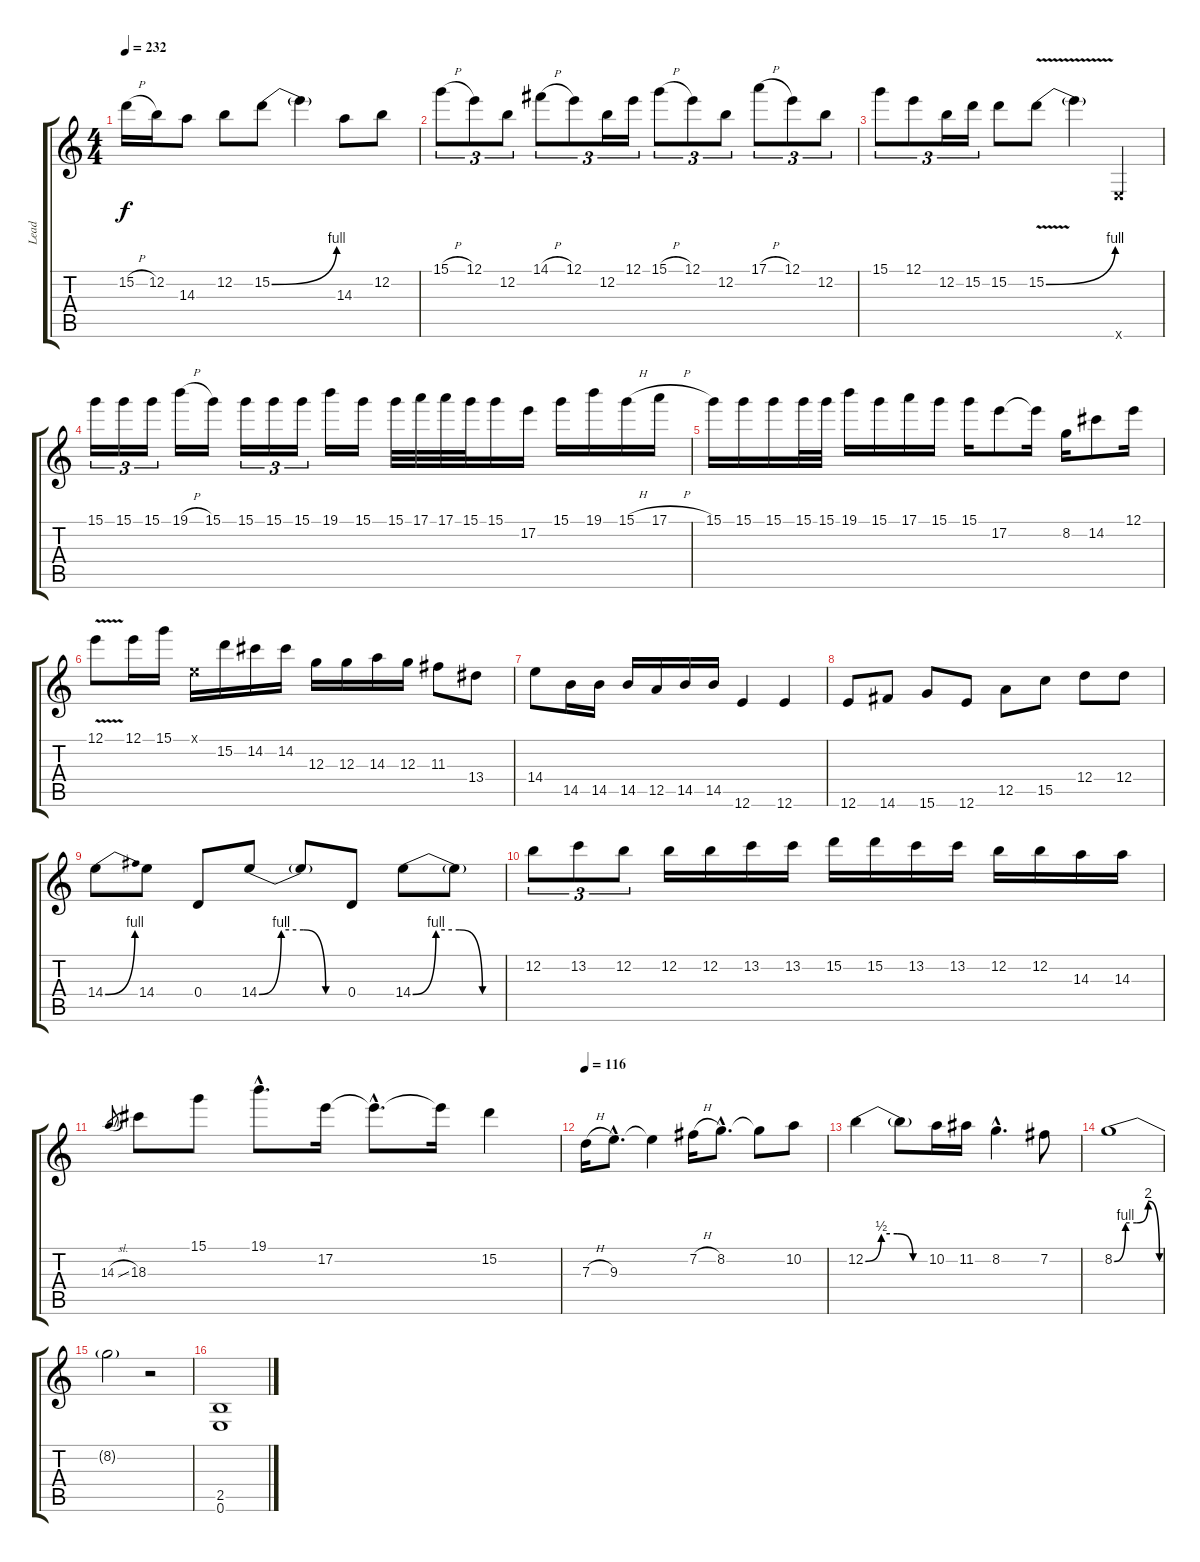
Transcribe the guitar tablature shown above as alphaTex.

\track ("Lead" "Lead") {instrument distortionguitar}
\staff {score tabs}
\tuning (E4 B3 G3 D3 A2 E2) {hide}
\ts (4 4)
\tempo 232
\clef g2
\ks c
15.2{h}.16{dy f} 12.2.16 14.3.8 12.2.8 15.2{be (bend 0 0 60 4)}.8 15.2{t}.4 14.3.8 12.2.8 |
15.1{h}.8{tu (3 2)} 12.1.8{tu (3 2)} 12.2.8{tu (3 2)} 14.1{h}.8{tu (3 2)} 12.1.8{tu (3 2)} 12.2.16{tu (3 2)} 12.1.16{tu (3 2)} 15.1{h}.8{tu (3 2)} 12.1.8{tu (3 2)} 12.2.8{tu (3 2)} 17.1{h}.8{tu (3 2)} 12.1.8{tu (3 2)} 12.2.8{tu (3 2)} |
15.1.8{tu (3 2)} 12.1.8{tu (3 2)} 12.2.16{tu (3 2)} 15.2.16{tu (3 2)} 15.2.8 15.2{be (bend 0 0 60 4) v}.8 15.2{t}.4 0.6{x}.4 |
15.1.16{tu (3 2)} 15.1.16{tu (3 2)} 15.1.16{tu (3 2)} 19.1{h}.16 15.1.16 15.1.16{tu (3 2)} 15.1.16{tu (3 2)} 15.1.16{tu (3 2)} 19.1.16 15.1.16 15.1.32 17.1.32 17.1.32 15.1.32 15.1.16 17.2.16 15.1.16 19.1.16 15.1{h}.16 17.1{h}.16 |
15.1.16 15.1.16 15.1.16 15.1.32 15.1.32 19.1.16 15.1.16 17.1.16 15.1.16 15.1.16 17.2.8 17.2{t}.16 8.2.16 14.2.8 12.1.16 |
12.1{v}.8 12.1.16 15.1.16 0.1{x}.16 15.2.16 14.2.16 14.2.16 12.3.16 12.3.16 14.3.16 12.3.16 11.3.8 13.4.8 |
14.4.8 14.5.16 14.5.16 14.5.16 12.5.16 14.5.16 14.5.16 12.6.4 12.6.4 |
12.6.8 14.6.8 15.6.8 12.6.8 12.5.8 15.5.8 12.4.8 12.4.8 |
14.4{be (bend 0 0 60 4)}.8 14.4.8 0.4.8 14.4{be (custom 0 0 15 4 30 4 45 0 60 0)}.8 14.4{t}.8 0.4.8 14.4{be (custom 0 0 15 4 30 4 45 0 60 0)}.8 14.4{t}.8 |
12.2.8{tu (3 2)} 13.2.8{tu (3 2)} 12.2.8{tu (3 2)} 12.2.16 12.2.16 13.2.16 13.2.16 15.2.16 15.2.16 13.2.16 13.2.16 12.2.16 12.2.16 14.3.16 14.3.16 |
14.3{sl}.8{gr} 18.3.8 15.1.8 19.1{hac}.8{d} 17.2.16 17.2{hac t}.8{d} 17.2{t}.16 15.2.4 |
\tempo 116
7.3{h}.16 9.3{hac}.8{d} 9.3{t}.4 7.2{h}.16 8.2{hac}.8{d} 8.2{t}.8 10.2.8 |
12.2{be (custom 0 0 15 2 30 2 45 0 60 0)}.4 12.2{t}.8 10.2.16 11.2.16 8.2{hac}.4{d} 7.2.8 |
8.2{be (custom 0 0 15 4 30 4 45 8 60 0)}.1 |
8.2{t}.2 r.2 |
(2.5 0.6).1
